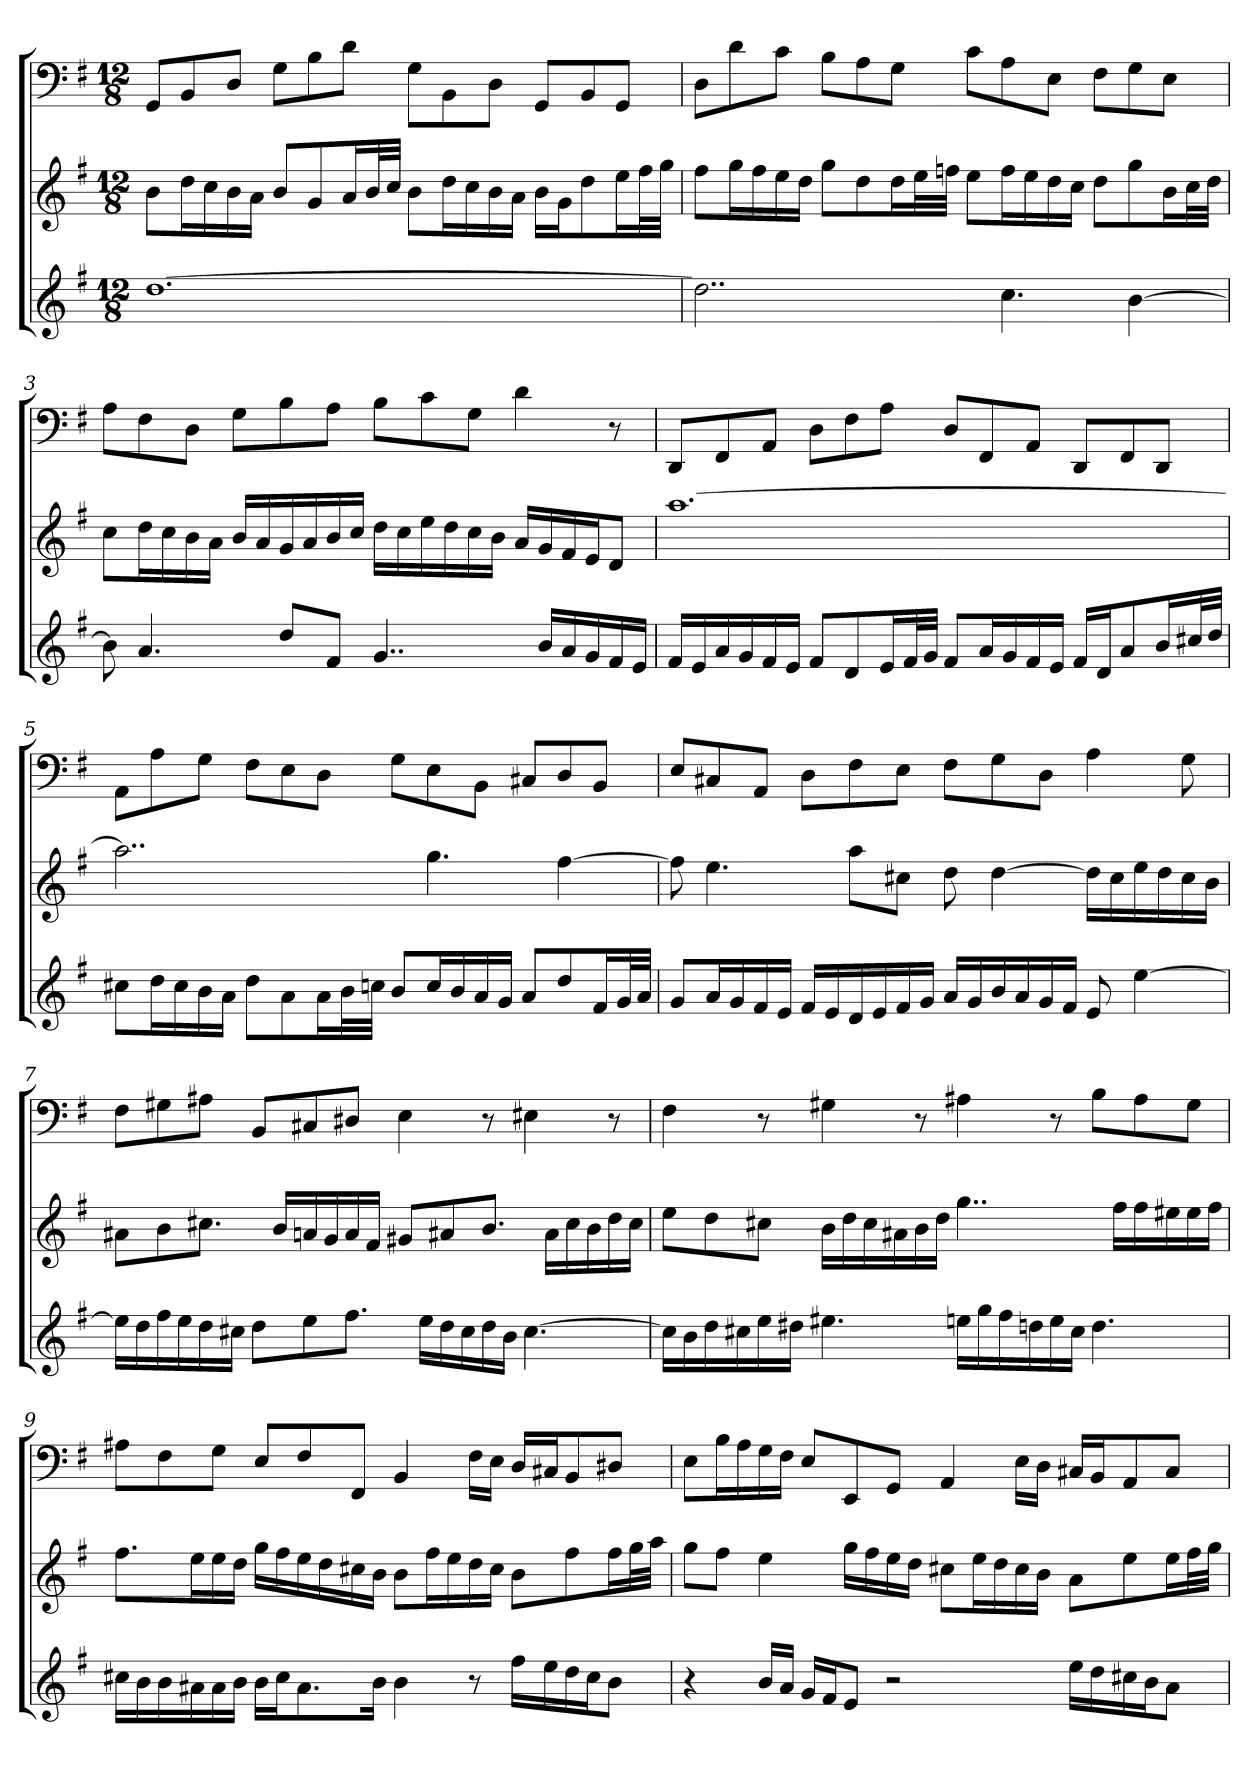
**kern	**kern	**kern
*part3	*part2	*part1
*staff3	*staff2	*staff1
*k[f#]	*k[f#]	*k[f#]
*G:	*G:	*G:
*M12/8	*M12/8	*M12/8
=1	=1	=1
[1.dd	8bL	8GGL
.	16ddL	8BB
.	16cc	.
.	16b	8DJ
.	16aJJ	.
.	8bL	8GL
.	8g	8B
.	16aL	8dJ
.	32bL	.
.	32ccJJJ	.
.	8bL	8GL
.	16ddL	8BB
.	16cc	.
.	16b	8DJ
.	16aJJ	.
.	16bLL	8GGL
.	16gJ	.
.	8dd	8BB
.	16eeL	8GGJ
.	32ff#L	.
.	32ggJJJ	.
=2	=2	=2
2..dd]	8ff#L	8DL
.	16ggL	8d
.	16ff#	.
.	16ee	8cJ
.	16ddJJ	.
.	8ggL	8BL
.	8dd	8A
.	16ddL	8GJ
.	32eeL	.
.	32ffnJJJ	.
.	8eeL	8cL
4.cc	16ffL	8A
.	16ee	.
.	16dd	8EJ
.	16ccJJ	.
.	8ddL	8F#L
[4b	8gg	8G
.	16bL	8EJ
.	32ccL	.
.	32ddJJJ	.
=3	=3	=3
8b]	8ccL	8AL
4.a	16ddL	8F#
.	16cc	.
.	16b	8DJ
.	16aJJ	.
.	16bLL	8GL
.	16a	.
8ddL	16g	8B
.	16a	.
8f#J	16b	8AJ
.	16ccJJ	.
4..g	16ddLL	8BL
.	16cc	.
.	16ee	8c
.	16dd	.
.	16cc	8GJ
.	16bJJ	.
.	16aLL	4d
16bLL	16g	.
16a	16f#	.
16g	16eJ	.
16f#	8dJ	8r
16eJJ	.	.
=4	=4	=4
16f#LL	[1.aa	8DDL
16e	.	.
16a	.	8FF#
16g	.	.
16f#	.	8AAJ
16eJJ	.	.
8f#L	.	8DL
8d	.	8F#
16eL	.	8AJ
32f#L	.	.
32gJJJ	.	.
8f#L	.	8DL
16aL	.	8FF#
16g	.	.
16f#	.	8AAJ
16eJJ	.	.
16f#LL	.	8DDL
16dJ	.	.
8a	.	8FF#
16bL	.	8DDJ
32cc#XL	.	.
32ddJJJ	.	.
=5	=5	=5
8cc#XL	2..aa]	8AAL
16ddL	.	8A
16cc#	.	.
16b	.	8GJ
16aJJ	.	.
8ddL	.	8F#L
8a	.	8E
16aL	.	8DJ
32bL	.	.
32ccnJJJ	.	.
8bL	.	8GL
16ccL	4.gg	8E
16b	.	.
16a	.	8BBJ
16gJJ	.	.
8aL	.	8C#XL
8dd	[4ff#	8D
16f#L	.	8BBJ
32gL	.	.
32aJJJ	.	.
=6	=6	=6
8gL	8ff#]	8EL
16aL	4.ee	8C#X
16g	.	.
16f#	.	8AAJ
16eJJ	.	.
16f#LL	.	8DL
16e	.	.
16d	8aaL	8F#
16e	.	.
16f#	8cc#XJ	8EJ
16gJJ	.	.
16aLL	8dd	8F#L
16g	.	.
16b	[4dd	8G
16a	.	.
16g	.	8DJ
16f#JJ	.	.
8e	16ddLL]	4A
.	16cc#	.
[4ee	16ee	.
.	16dd	.
.	16cc#	8G
.	16bJJ	.
=7	=7	=7
16eeLL]	8a#XL	8F#L
16dd	.	.
16ff#	8b	8G#X
16ee	.	.
16dd	8.cc#XJ	8A#XJ
16cc#XJJ	.	.
8ddL	.	8BBL
.	16bLL	.
8ee	16an	8C#X
.	16g	.
8.ff#J	16a	8D#XJ
.	16f#JJ	.
.	8g#XL	4E
16eeLL	.	.
16dd	8a#X	.
16cc#	.	.
16dd	8.bJ	8r
16bJJ	.	.
[4.cc#	.	4E#X
.	16a#LL	.
.	16cc#	.
.	16b	.
.	16dd	8r
.	16cc#JJ	.
=8	=8	=8
16cc#LL]	8eeL	4F#
16b	.	.
16dd	8dd	.
16cc#X	.	.
16ee	8cc#XJ	8r
16dd#XJJ	.	.
4.ee#X	16bLL	4G#X
.	16dd	.
.	16cc#	.
.	16a#X	.
.	16b	8r
.	16ddJJ	.
16eenLL	4..gg	4A#X
16gg	.	.
16ff#	.	.
16ddn	.	.
16ee	.	8r
16cc#JJ	.	.
4.dd	.	8BL
.	16ff#LL	.
.	16ff#	8A#
.	16ee#X	.
.	16ee#	8G#J
.	16ff#JJ	.
=9	=9	=9
16cc#XLL	8.ff#L	8A#XL
16b	.	.
16b	.	8F#
16a#X	16eeL	.
16a#	16ee	8GJ
16bJJ	16ddJJ	.
16bLL	16ggLL	8EL
16cc#J	16ff#	.
8.a#	16ee	8F#
.	16dd	.
.	16cc#X	8FF#J
16bJk	16bJJ	.
4b	8bL	4BB
.	16ff#L	.
.	16ee	.
8r	16dd	16F#LL
.	16cc#JJ	16EJJ
16ff#LL	8bL	16DLL
16ee	.	16C#XJ
16dd	8ff#	8BB
16cc#J	.	.
8bJ	16ff#L	8D#XJ
.	32ggL	.
.	32aaJJJ	.
=10	=10	=10
4r	8ggL	8EL
.	8ff#J	16BL
.	.	16A
16bLL	4ee	16G
16aJJ	.	16F#JJ
16gLL	.	8EL
16f#J	.	.
8eJ	16ggLL	8EE
.	16ff#	.
2r	16ee	8GGJ
.	16ddJJ	.
.	8cc#XL	4AA
.	16eeL	.
.	16dd	.
.	16cc#	16ELL
.	16bJJ	16DJJ
16eeLL	8aL	16C#XLL
16dd	.	16BBJ
16cc#X	8ee	8AA
16bJ	.	.
8aJ	16eeL	8C#J
.	32ff#L	.
.	32ggJJJ	.
=	=	=
*-	*-	*-
